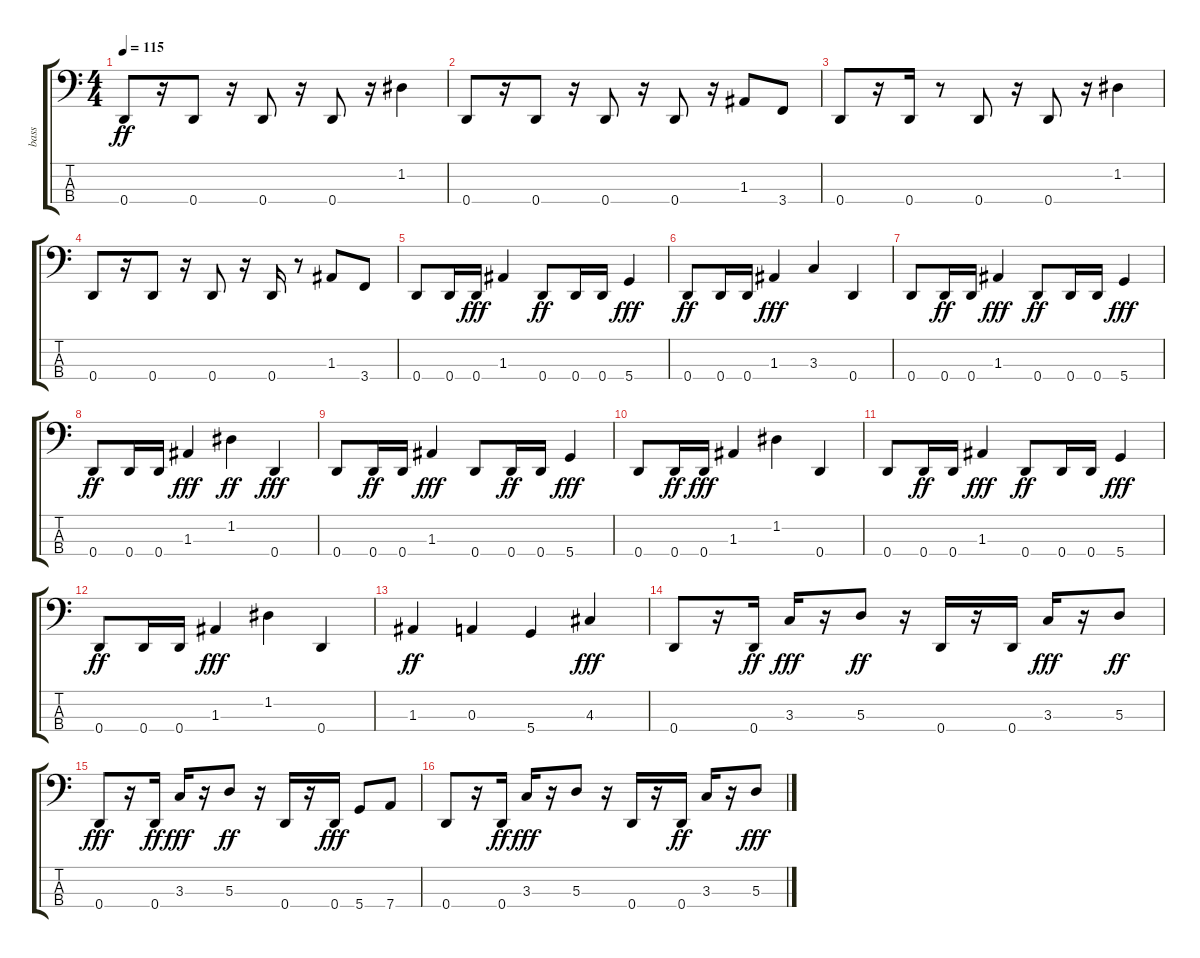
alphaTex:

\track ("bass" "bass") {instrument electricbassfinger}
\staff {score tabs}
\tuning (G2 D2 A1 D1) {hide}
\ts (4 4)
\tempo 115
\clef f4
\ks c
0.4.8{dy ff} r.16 0.4.8 r.16 0.4.8 r.16 0.4.8 r.16 1.2.4 |
0.4.8 r.16 0.4.8 r.16 0.4.8 r.16 0.4.8 r.16 1.3.8 3.4.8 |
0.4.8 r.16 0.4.16 r.8 0.4.8 r.16 0.4.8 r.16 1.2.4 |
0.4.8 r.16 0.4.8 r.16 0.4.8 r.16 0.4.16 r.8 1.3.8 3.4.8 |
0.4.8 0.4.16 0.4.16{dy fff} 1.3.4 0.4.8{dy ff} 0.4.16 0.4.16 5.4.4{dy fff} |
0.4.8{dy ff} 0.4.16 0.4.16 1.3.4{dy fff} 3.3.4 0.4.4 |
0.4.8 0.4.16{dy ff} 0.4.16 1.3.4{dy fff} 0.4.8{dy ff} 0.4.16 0.4.16 5.4.4{dy fff} |
0.4.8{dy ff} 0.4.16 0.4.16 1.3.4{dy fff} 1.2.4{dy ff} 0.4.4{dy fff} |
0.4.8 0.4.16{dy ff} 0.4.16 1.3.4{dy fff} 0.4.8 0.4.16{dy ff} 0.4.16 5.4.4{dy fff} |
0.4.8 0.4.16{dy ff} 0.4.16{dy fff} 1.3.4 1.2.4 0.4.4 |
0.4.8 0.4.16{dy ff} 0.4.16 1.3.4{dy fff} 0.4.8{dy ff} 0.4.16 0.4.16 5.4.4{dy fff} |
0.4.8{dy ff} 0.4.16 0.4.16 1.3.4{dy fff} 1.2.4 0.4.4 |
1.3.4{dy ff} 0.3.4 5.4.4 4.3.4{dy fff} |
0.4.8 r.16 0.4.16{dy ff} 3.3.16{dy fff} r.16 5.3.8{dy ff} r.16 0.4.16 r.16 0.4.16 3.3.16{dy fff} r.16 5.3.8{dy ff} |
0.4.8{dy fff} r.16 0.4.16{dy ff} 3.3.16{dy fff} r.16 5.3.8{dy ff} r.16 0.4.16 r.16 0.4.16{dy fff} 5.4.8 7.4.8 |
0.4.8 r.16 0.4.16{dy ff} 3.3.16{dy fff} r.16 5.3.8 r.16 0.4.16 r.16 0.4.16{dy ff} 3.3.16 r.16 5.3.8{dy fff}
